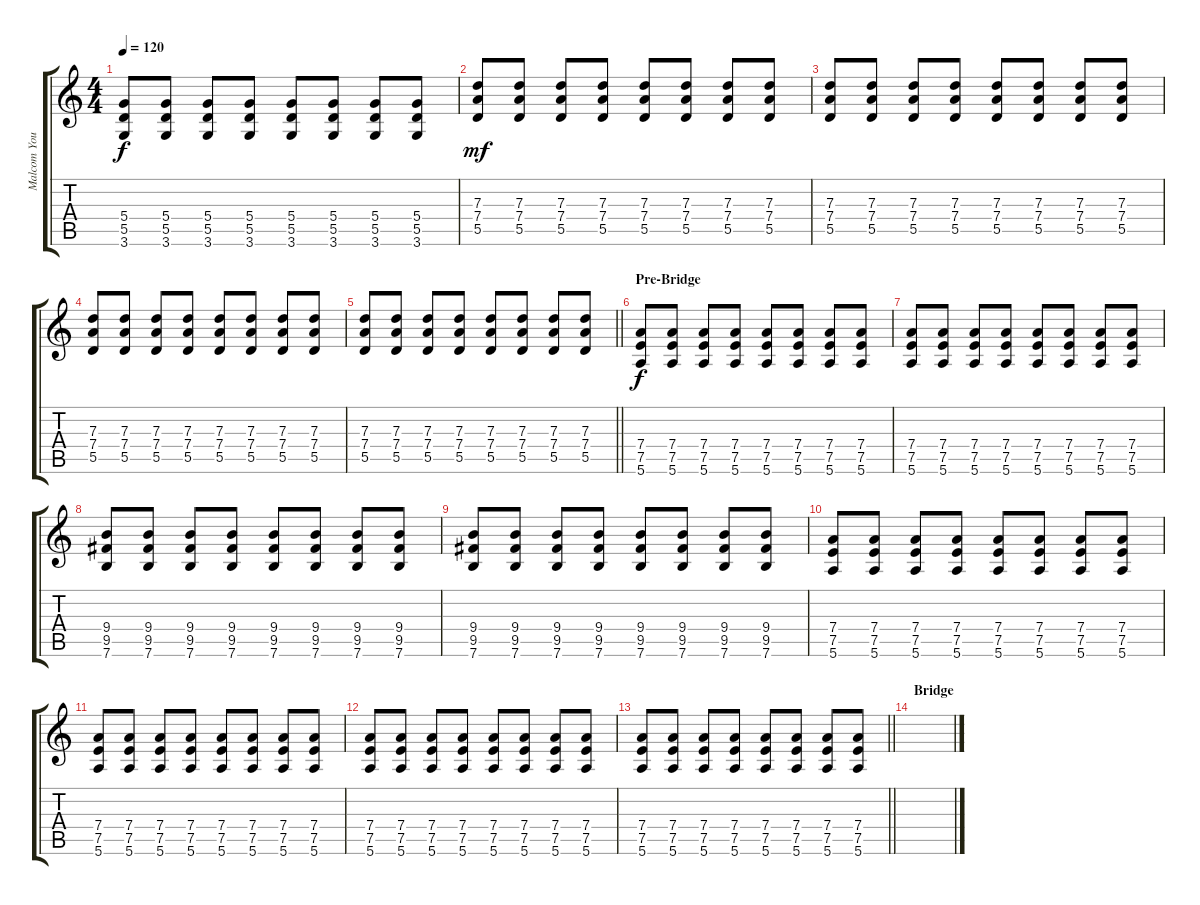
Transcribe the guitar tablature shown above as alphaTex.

\track ("Malcom Young" "Malcom You") {instrument overdrivenguitar}
\staff {score tabs}
\tuning (E4 B3 G3 D3 A2 E2) {hide}
\ts (4 4)
\tempo 120
\clef g2
\ks c
(5.4 5.5 3.6).8{dy f} (5.4 5.5 3.6).8 (5.4 5.5 3.6).8 (5.4 5.5 3.6).8 (5.4 5.5 3.6).8 (5.4 5.5 3.6).8 (5.4 5.5 3.6).8 (5.4 5.5 3.6).8 |
(7.3 7.4 5.5).8{dy mf} (7.3 7.4 5.5).8 (7.3 7.4 5.5).8 (7.3 7.4 5.5).8 (7.3 7.4 5.5).8 (7.3 7.4 5.5).8 (7.3 7.4 5.5).8 (7.3 7.4 5.5).8 |
(7.3 7.4 5.5).8 (7.3 7.4 5.5).8 (7.3 7.4 5.5).8 (7.3 7.4 5.5).8 (7.3 7.4 5.5).8 (7.3 7.4 5.5).8 (7.3 7.4 5.5).8 (7.3 7.4 5.5).8 |
(7.3 7.4 5.5).8 (7.3 7.4 5.5).8 (7.3 7.4 5.5).8 (7.3 7.4 5.5).8 (7.3 7.4 5.5).8 (7.3 7.4 5.5).8 (7.3 7.4 5.5).8 (7.3 7.4 5.5).8 |
\barLineRight lightlight
(7.3 7.4 5.5).8 (7.3 7.4 5.5).8 (7.3 7.4 5.5).8 (7.3 7.4 5.5).8 (7.3 7.4 5.5).8 (7.3 7.4 5.5).8 (7.3 7.4 5.5).8 (7.3 7.4 5.5).8 |
\section ("" "Pre-Bridge")
(7.4 7.5 5.6).8{dy f} (7.4 7.5 5.6).8 (7.4 7.5 5.6).8 (7.4 7.5 5.6).8 (7.4 7.5 5.6).8 (7.4 7.5 5.6).8 (7.4 7.5 5.6).8 (7.4 7.5 5.6).8 |
(7.4 7.5 5.6).8 (7.4 7.5 5.6).8 (7.4 7.5 5.6).8 (7.4 7.5 5.6).8 (7.4 7.5 5.6).8 (7.4 7.5 5.6).8 (7.4 7.5 5.6).8 (7.4 7.5 5.6).8 |
(9.4 9.5 7.6).8 (9.4 9.5 7.6).8 (9.4 9.5 7.6).8 (9.4 9.5 7.6).8 (9.4 9.5 7.6).8 (9.4 9.5 7.6).8 (9.4 9.5 7.6).8 (9.4 9.5 7.6).8 |
(9.4 9.5 7.6).8 (9.4 9.5 7.6).8 (9.4 9.5 7.6).8 (9.4 9.5 7.6).8 (9.4 9.5 7.6).8 (9.4 9.5 7.6).8 (9.4 9.5 7.6).8 (9.4 9.5 7.6).8 |
(7.4 7.5 5.6).8 (7.4 7.5 5.6).8 (7.4 7.5 5.6).8 (7.4 7.5 5.6).8 (7.4 7.5 5.6).8 (7.4 7.5 5.6).8 (7.4 7.5 5.6).8 (7.4 7.5 5.6).8 |
(7.4 7.5 5.6).8 (7.4 7.5 5.6).8 (7.4 7.5 5.6).8 (7.4 7.5 5.6).8 (7.4 7.5 5.6).8 (7.4 7.5 5.6).8 (7.4 7.5 5.6).8 (7.4 7.5 5.6).8 |
(7.4 7.5 5.6).8 (7.4 7.5 5.6).8 (7.4 7.5 5.6).8 (7.4 7.5 5.6).8 (7.4 7.5 5.6).8 (7.4 7.5 5.6).8 (7.4 7.5 5.6).8 (7.4 7.5 5.6).8 |
\barLineRight lightlight
(7.4 7.5 5.6).8 (7.4 7.5 5.6).8 (7.4 7.5 5.6).8 (7.4 7.5 5.6).8 (7.4 7.5 5.6).8 (7.4 7.5 5.6).8 (7.4 7.5 5.6).8 (7.4 7.5 5.6).8 |
\section ("" "Bridge")
